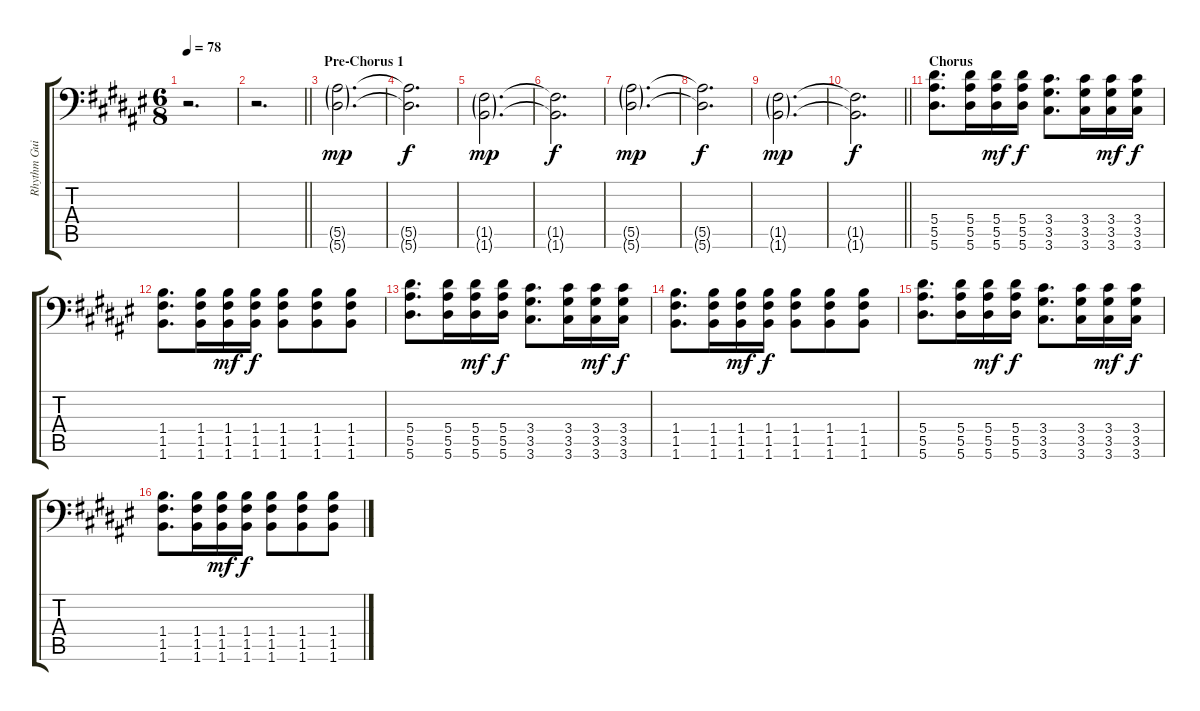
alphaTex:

\track ("Rhythm Guitar (Left)" "Rhythm Gui") {instrument overdrivenguitar}
\staff {score tabs}
\tuning (C4 G3 Eb3 Bb2 F2 Bb1) {hide}
\ts (6 8)
\tempo 78
\clef f4
\ks d#minor
r.2{d dy f} |
\barLineRight lightlight
r.2{d} |
\section ("" "Pre-Chorus 1")
(5.5{g} 5.6{g}).2{d dy mp volume 14 balance 8} |
(5.5{t} 5.6{t}).2{d dy f} |
(1.5{g} 1.6{g}).2{d dy mp} |
(1.5{t} 1.6{t}).2{d dy f} |
(5.5{g} 5.6{g}).2{d dy mp} |
(5.5{t} 5.6{t}).2{d dy f} |
(1.5{g} 1.6{g}).2{d dy mp} |
\barLineRight lightlight
(1.5{t} 1.6{t}).2{d dy f} |
\section ("" "Chorus")
(5.4 5.5 5.6).8{d balance 0} (5.4 5.5 5.6).16 (5.4 5.5 5.6).16{dy mf} (5.4 5.5 5.6).16{dy f} (3.4 3.5 3.6).8{d} (3.4 3.5 3.6).16 (3.4 3.5 3.6).16{dy mf} (3.4 3.5 3.6).16{dy f} |
(1.4 1.5 1.6).8{d} (1.4 1.5 1.6).16 (1.4 1.5 1.6).16{dy mf} (1.4 1.5 1.6).16{dy f} (1.4 1.5 1.6).8 (1.4 1.5 1.6).8 (1.4 1.5 1.6).8 |
(5.4 5.5 5.6).8{d} (5.4 5.5 5.6).16 (5.4 5.5 5.6).16{dy mf} (5.4 5.5 5.6).16{dy f} (3.4 3.5 3.6).8{d} (3.4 3.5 3.6).16 (3.4 3.5 3.6).16{dy mf} (3.4 3.5 3.6).16{dy f} |
(1.4 1.5 1.6).8{d} (1.4 1.5 1.6).16 (1.4 1.5 1.6).16{dy mf} (1.4 1.5 1.6).16{dy f} (1.4 1.5 1.6).8 (1.4 1.5 1.6).8 (1.4 1.5 1.6).8 |
(5.4 5.5 5.6).8{d} (5.4 5.5 5.6).16 (5.4 5.5 5.6).16{dy mf} (5.4 5.5 5.6).16{dy f} (3.4 3.5 3.6).8{d} (3.4 3.5 3.6).16 (3.4 3.5 3.6).16{dy mf} (3.4 3.5 3.6).16{dy f} |
(1.4 1.5 1.6).8{d} (1.4 1.5 1.6).16 (1.4 1.5 1.6).16{dy mf} (1.4 1.5 1.6).16{dy f} (1.4 1.5 1.6).8 (1.4 1.5 1.6).8 (1.4 1.5 1.6).8
